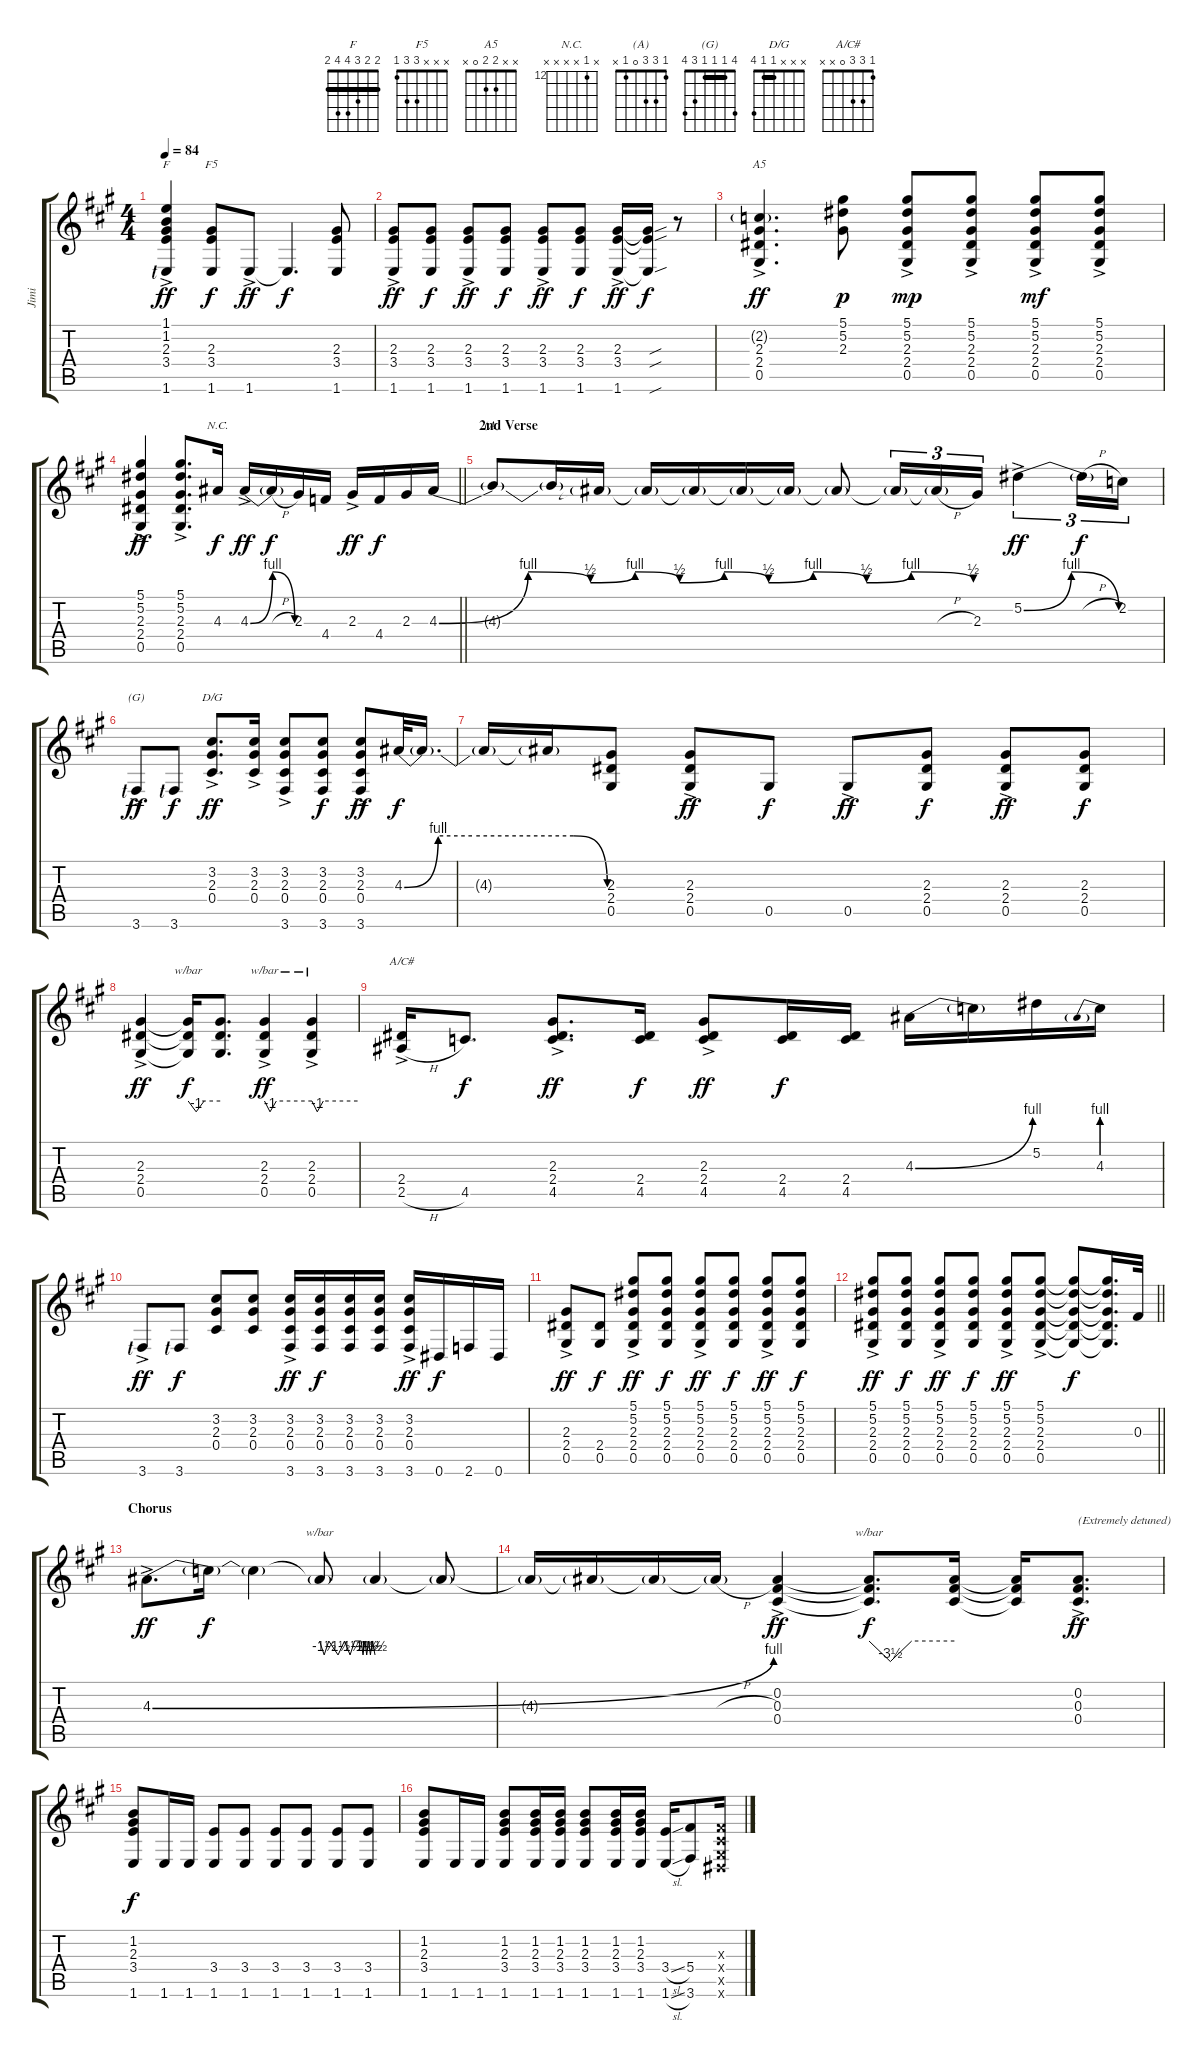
\track ("Jimi" "Jimi") {instrument overdrivenguitar}
\staff {score tabs}
\tuning (Eb4 Bb3 Gb3 Db3 Ab2 Eb2) {hide}
\chord ("F" 2 2 3 4 4 2) {barre 2}
\chord ("F5" x x x 3 3 1) {barre 0}
\chord ("A5" x x 2 2 0 x) {barre 0}
\chord ("N.C." x 12 x x x x) {firstfret 12}
\chord ("(A)" 1 3 3 0 1 x)
\chord ("(G)" 4 1 1 1 3 4) {barre 1}
\chord ("D/G" x x x 1 1 4) {barre 1}
\chord ("A/C#" 1 3 3 0 x x)
\ts (4 4)
\tempo 84
\clef g2
\ks a
(1.1{ac} 1.2{ac} 2.3{ac} 3.4{ac} 1.6{ac lf 1}).4{ch "F" dy ff} (2.3 3.4 1.6).8{ch "F5" dy f} 1.6{ac}.8{dy ff} 1.6{t}.4{d dy f} (2.3 3.4 1.6).8 |
(2.3{ac} 3.4{ac} 1.6{ac}).8{dy ff} (2.3 3.4 1.6).8{dy f} (2.3{ac} 3.4{ac} 1.6{ac}).8{dy ff} (2.3 3.4 1.6).8{dy f} (2.3{ac} 3.4{ac} 1.6{ac}).8{dy ff} (2.3 3.4 1.6).8{dy f} (2.3{ac} 3.4{ac} 1.6{ac}).16{dy ff} (2.3{sou t} 3.4{sou t} 1.6{sou t}).16{dy f} r.8 |
(2.2{g} 2.3{ac} 2.4{ac} 0.5{ac}).4{d ch "A5" dy ff} (5.1 5.2 2.3).8{dy p} (5.1{ac} 5.2{ac} 2.3{ac} 2.4{ac} 0.5{ac}).8{dy mp} (5.1{ac} 5.2{ac} 2.3{ac} 2.4{ac} 0.5{ac}).8 (5.1{ac} 5.2{ac} 2.3{ac} 2.4{ac} 0.5{ac}).8{dy mf} (5.1{ac} 5.2{ac} 2.3{ac} 2.4{ac} 0.5{ac}).8 |
\barLineRight lightlight
(5.1{ac} 5.2{ac} 2.3{ac} 2.4{ac} 0.5{ac}).4{dy ff} (5.1{ac} 5.2{ac} 2.3{ac} 2.4{ac} 0.5{ac}).8{d} 4.3.16{ch "N.C." dy f} 4.3{be (bendrelease 0 0 30 4 30 4 60 0) ac}.16{dy ff} 4.3{h t}.16{dy f} 2.3.16 4.4.16 2.3{ac}.16{dy ff} 4.4.16{dy f} 2.3.16 4.3{be (custom 0 0 10 4 17 2 22 4 27 2 32 4 37 2 42 4 48 2 53 4 60 2)}.16 |
\section ("" "2nd Verse")
4.3{t}.8{ch "(A)"} 4.3{t}.16 4.3{t}.16 4.3{t}.16 4.3{t}.16 4.3{t}.16 4.3{t}.16 4.3{t}.8 4.3{t}.16{tu (3 2)} 4.3{h t}.16{tu (3 2)} 2.3.16{tu (3 2)} 5.2{be (bendrelease 0 0 14 4 14 4 60 0) ac}.4{tu (3 2) dy ff} 5.2{h t}.16{tu (3 2) dy f} 2.2.16{tu (3 2)} |
3.6{ac lf 1}.8{ch "(G)" dy ff} 3.6{lf 1}.8{dy f} (3.2{ac} 2.3{ac} 0.4{ac}).8{d ch "D/G" dy ff} (3.2{ac} 2.3{ac} 0.4{ac}).16 (3.2{ac} 2.3{ac} 0.4{ac} 3.6{ac}).8 (3.2 2.3 0.4 3.6).8{dy f} (3.2{ac} 2.3{ac} 0.4{ac} 3.6{ac}).8{dy ff} 4.3{be (custom 0 0 10 4 20 4 50 4 60 0)}.32{dy f} 4.3{t}.16{d} |
4.3{t}.16 4.3{t}.16 (2.3 2.4 0.5).8 (2.3{ac} 2.4 0.5).8{dy ff} 0.5.8{dy f} 0.5{ac}.8{dy ff} (2.3 2.4 0.5).8{dy f} (2.3{ac} 2.4{ac} 0.5{ac}).8{dy ff} (2.3 2.4 0.5).8{dy f} |
(2.3{ac} 2.4{ac} 0.5{ac}).4{dy ff} (2.3{t} 2.4{t} 0.5{t}).16{tbe (custom default 0 0 15 -4 30 0 60 0) dy f} (2.3{t} 2.4{t} 0.5{t}).8{d} (2.3{ac} 2.4{ac} 0.5{ac}).4{tbe (custom default 0 0 7 -4 15 0 60 0) dy ff} (2.3{ac} 2.4{ac} 0.5{ac}).4{tbe (custom default 0 0 7 -4 15 0 60 0)} |
(2.4{ac} 2.5{h ac}).16{ch "A/C#"} 4.5.8{d dy f} (2.3{ac} 2.4{ac} 4.5{ac}).8{d dy ff} (2.4 4.5).16{dy f} (2.3{ac} 2.4{ac} 4.5{ac}).8{dy ff} (2.4 4.5).16{dy f} (2.4 4.5).16 4.3{be (bend 0 0 60 4)}.16 4.3{t}.16 5.2.16 4.3{be (prebend 0 4 60 4)}.16 |
3.6{ac lf 1}.8{dy ff} 3.6{lf 1}.8{dy f} (3.2 2.3 0.4).8 (3.2 2.3 0.4).8 (3.2{ac} 2.3{ac} 0.4{ac} 3.6{ac}).16{dy ff} (3.2 2.3 0.4 3.6).16{dy f} (3.2 2.3 0.4 3.6).16 (3.2 2.3 0.4 3.6).16 (3.2{ac} 2.3{ac} 0.4{ac} 3.6{ac}).16{dy ff} 0.6.16{dy f} 2.6.16 0.6.16 |
(2.3{ac} 2.4{ac} 0.5{ac}).8{dy ff} (2.4 0.5).8{dy f} (5.1{ac} 5.2{ac} 2.3{ac} 2.4{ac} 0.5{ac}).8{dy ff} (5.1 5.2 2.3 2.4 0.5).8{dy f} (5.1{ac} 5.2{ac} 2.3{ac} 2.4{ac} 0.5{ac}).8{dy ff} (5.1 5.2 2.3 2.4 0.5).8{dy f} (5.1{ac} 5.2{ac} 2.3{ac} 2.4{ac} 0.5{ac}).8{dy ff} (5.1 5.2 2.3 2.4 0.5).8{dy f} |
\barLineRight lightlight
(5.1{ac} 5.2{ac} 2.3{ac} 2.4{ac} 0.5{ac}).8{dy ff} (5.1 5.2 2.3 2.4 0.5).8{dy f} (5.1{ac} 5.2{ac} 2.3{ac} 2.4{ac} 0.5{ac}).8{dy ff} (5.1 5.2 2.3 2.4 0.5).8{dy f} (5.1{ac} 5.2{ac} 2.3{ac} 2.4{ac} 0.5{ac}).8{dy ff} (5.1{ac} 5.2{ac} 2.3{ac} 2.4{ac} 0.5{ac}).8 (5.1{t} 5.2{t} 2.3{t} 2.4{t} 0.5{t}).8{dy f} (5.1{t} 5.2{t} 2.3{t} 2.4{t} 0.5{t}).16{d} 0.3.32 |
\section ("" "Chorus")
4.3{be (bend 0 0 60 4) ac}.8{d dy ff} 4.3{t}.16{dy f} 4.3{t}.4 4.3{t}.8{tbe (custom default 0 0 5 -6 10 0 20 -6 27 0 33 -6 38 0 45 0 47 -6 49 0 51 -6 53 0 55 -6 57 0 60 -6)} 4.3{t}.4 4.3{t}.8 |
4.3{t}.16 4.3{t}.16 4.3{t}.16 4.3{h t}.16 (0.2{ac} 0.3{ac} 0.4{ac}).4{dy ff} (0.2{t} 0.3{t} 0.4{t}).8{d tbe (custom default 0 0 15 -14 30 0 60 0) dy f} (0.2{t} 0.3{t} 0.4{t}).16 (0.2{t} 0.3{t} 0.4{t}).16 (0.2{ac} 0.3{ac} 0.4{ac}).8{d txt "(Extremely detuned)" dy ff} |
(1.2 2.3 3.4 1.6).8{dy f} 1.6.16 1.6.16 (3.4 1.6).8 (3.4 1.6).8 (3.4 1.6).8 (3.4 1.6).8 (3.4 1.6).8 (3.4 1.6).8 |
(1.2 2.3 3.4 1.6).8 1.6.16 1.6.16 (1.2 2.3 3.4 1.6).8 (1.2 2.3 3.4 1.6).16 (1.2 2.3 3.4 1.6).16 (1.2 2.3 3.4 1.6).8 (1.2 2.3 3.4 1.6).16 (1.2 2.3 3.4 1.6).16 (3.4{sl} 1.6{sl}).16 (5.4 3.6).8 (0.3{x} 0.4{x} 0.5{x} 0.6{x}).16
